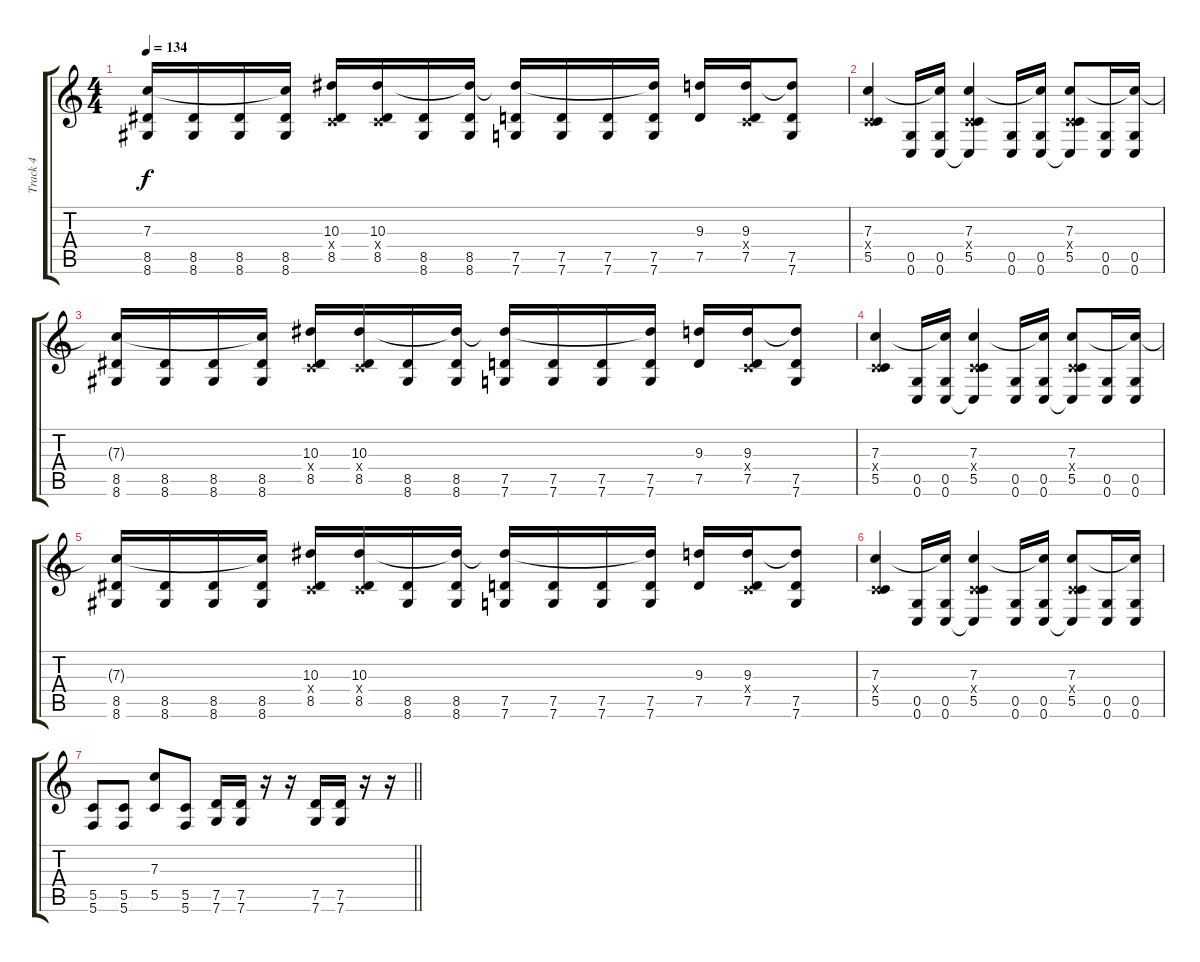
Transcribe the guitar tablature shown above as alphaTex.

\track ("Track 4" "Track 4") {instrument overdrivenguitar}
\staff {score tabs}
\tuning (D4 A3 F3 C3 G2 C2) {hide}
\ts (4 4)
\tempo 134
\clef g2
\ks c
(7.3{t} 8.5 8.6).16{dy f} (8.5 8.6).16 (8.5 8.6).16 (7.3{t} 8.5 8.6).16 (10.3 0.4{x} 8.5).16 (10.3 0.4{x} 8.5).16 (8.5 8.6).16 (10.3{t} 8.5 8.6).16 (10.3{t} 7.5 7.6).16 (7.5 7.6).16 (7.5 7.6).16 (10.3{t} 7.5 7.6).16 (9.3 7.5).16 (9.3 0.4{x} 7.5).16 (9.3{t} 7.5 7.6).8 |
(7.3 0.4{x} 5.5).4 (0.5 0.6).16 (7.3{t} 0.5 0.6).16 (7.3 0.4{x} 5.5 0.6{t}).4 (0.5 0.6).16 (7.3{t} 0.5 0.6).16 (7.3 0.4{x} 5.5 0.6{t}).8 (0.5 0.6).16 (7.3{t} 0.5 0.6).16 |
(7.3{t} 8.5 8.6).16 (8.5 8.6).16 (8.5 8.6).16 (7.3{t} 8.5 8.6).16 (10.3 0.4{x} 8.5).16 (10.3 0.4{x} 8.5).16 (8.5 8.6).16 (10.3{t} 8.5 8.6).16 (10.3{t} 7.5 7.6).16 (7.5 7.6).16 (7.5 7.6).16 (10.3{t} 7.5 7.6).16 (9.3 7.5).16 (9.3 0.4{x} 7.5).16 (9.3{t} 7.5 7.6).8 |
(7.3 0.4{x} 5.5).4 (0.5 0.6).16 (7.3{t} 0.5 0.6).16 (7.3 0.4{x} 5.5 0.6{t}).4 (0.5 0.6).16 (7.3{t} 0.5 0.6).16 (7.3 0.4{x} 5.5 0.6{t}).8 (0.5 0.6).16 (7.3{t} 0.5 0.6).16 |
(7.3{t} 8.5 8.6).16 (8.5 8.6).16 (8.5 8.6).16 (7.3{t} 8.5 8.6).16 (10.3 0.4{x} 8.5).16 (10.3 0.4{x} 8.5).16 (8.5 8.6).16 (10.3{t} 8.5 8.6).16 (10.3{t} 7.5 7.6).16 (7.5 7.6).16 (7.5 7.6).16 (10.3{t} 7.5 7.6).16 (9.3 7.5).16 (9.3 0.4{x} 7.5).16 (9.3{t} 7.5 7.6).8 |
(7.3 0.4{x} 5.5).4 (0.5 0.6).16 (7.3{t} 0.5 0.6).16 (7.3 0.4{x} 5.5 0.6{t}).4 (0.5 0.6).16 (7.3{t} 0.5 0.6).16 (7.3 0.4{x} 5.5 0.6{t}).8 (0.5 0.6).16 (7.3{t} 0.5 0.6).16 |
\barLineRight lightlight
(5.5 5.6).8 (5.5 5.6).8 (7.3 5.5).8 (5.5 5.6).8 (7.5 7.6).16 (7.5 7.6).16 r.16 r.16 (7.5 7.6).16 (7.5 7.6).16 r.16 r.16
